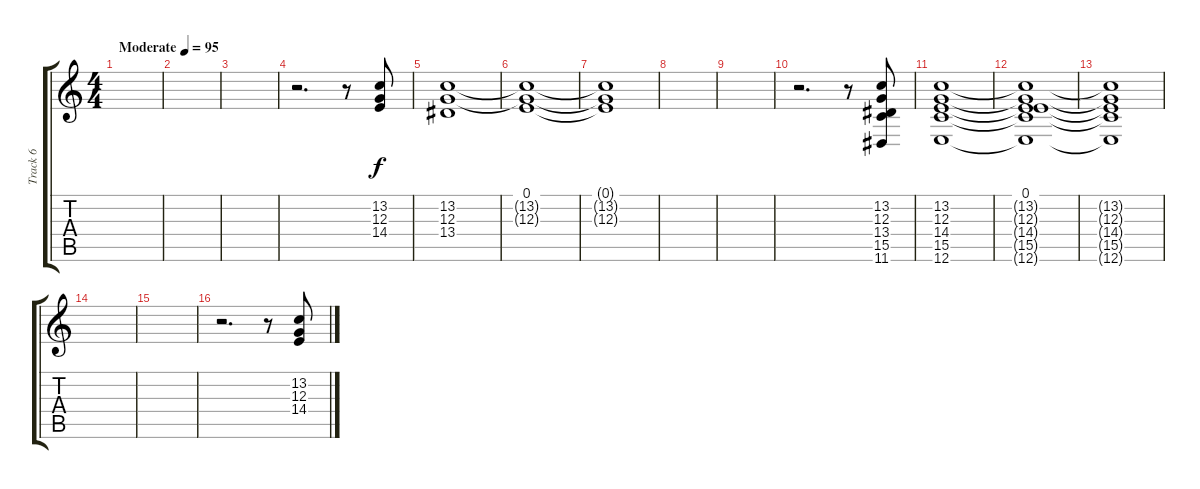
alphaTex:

\track ("Track 6" "Track 6") {instrument violin}
\staff {score tabs}
\tuning (E4 B3 G3 D3 A2 E2) {hide}
\ts (4 4)
\tempo (95 "Moderate")
\clef g2
\ks c
|
|
|
r.2{d} r.8 (13.2 12.3 14.4).8 |
(13.2 12.3 13.4).1 |
(0.1 13.2{t} 12.3{t}).1 |
(0.1{t} 13.2{t} 12.3{t}).1 |
|
|
r.2{d} r.8 (13.2 12.3 13.4 15.5 11.6).8 |
(13.2 12.3 14.4 15.5 12.6).1 |
(0.1 13.2{t} 12.3{t} 14.4{t} 15.5{t} 12.6{t}).1 |
(13.2{t} 12.3{t} 14.4{t} 15.5{t} 12.6{t}).1 |
|
|
r.2{d} r.8 (13.2 12.3 14.4).8
